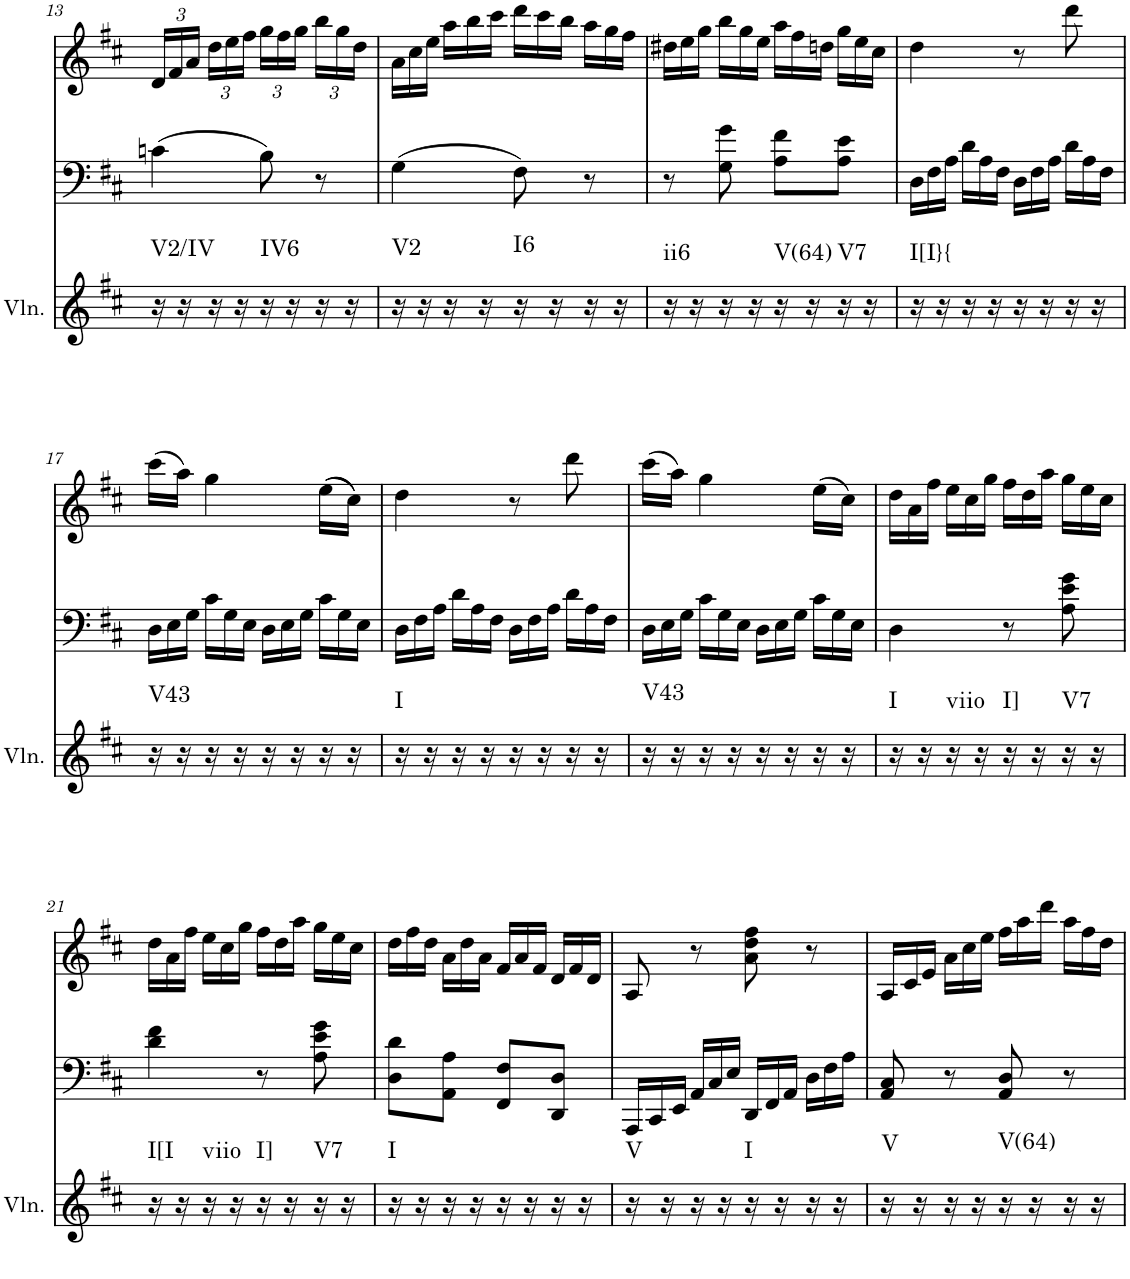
**kern	**harte	**kern	**kern
*part3	*part3	*part2	*part1
*staff3	*	*staff2	*staff1
*I"Violin	*	*I"Piano, unbenannt	*I"Piano, unbenannt
*I'Vln.	*	*I'Pno	*I'Pno
!!LO:PB:g=z
*clefG2	*	*clefG2	*clefG2
*k[f#c#]	*	*k[f#c#]	*k[f#c#]
*M2/4	*	*M2/4	*M2/4
*	*	*	*Xbrackettup
=13	=13	=13	=13
!	!LO:H:kt=V2/IV	!	!
16r	N	(4cn\	24d/LL
.	.	.	24f#/
16r	.	.	.
.	.	.	24a/JJ
16r	.	.	24dd\LL
.	.	.	24ee\
16r	.	.	.
.	.	.	24ff#\JJ
!	!LO:H:kt=IV6	!	!
16r	N	8B\)	24gg\LL
.	.	.	24ff#\
16r	.	.	.
.	.	.	24gg\JJ
16r	.	8r	24bb\LL
.	.	.	24gg\
16r	.	.	.
.	.	.	24dd\JJ
=14	=14	=14	=14
*	*	*	*Xtuplet
!	!LO:H:kt=V2	!	!
16r	N	(4G\	24a\LL
.	.	.	24cc#\
16r	.	.	.
.	.	.	24ee\JJ
16r	.	.	24aa\LL
.	.	.	24bb\
16r	.	.	.
.	.	.	24ccc#\JJ
!	!LO:H:kt=I6	!	!
16r	N	8F#\)	24ddd\LL
.	.	.	24ccc#\
16r	.	.	.
.	.	.	24bb\JJ
16r	.	8r	24aa\LL
.	.	.	24gg\
16r	.	.	.
.	.	.	24ff#\JJ
=15	=15	=15	=15
!	!LO:H:kt=ii6	!	!
16r	N	8r	24dd#X\LL
.	.	.	24ee\
16r	.	.	.
.	.	.	24gg\JJ
16r	.	8G\ 8g\	24bb\LL
.	.	.	24gg\
16r	.	.	.
.	.	.	24ee\JJ
!	!LO:H:kt=V(64)	!	!
16r	N	8A\ 8f#\L	24aa\LL
.	.	.	24ff#\
16r	.	.	.
.	.	.	24ddn\JJ
!	!LO:H:kt=V7	!	!
16r	N	8A\ 8e\J	24gg\LL
.	.	.	24ee\
16r	.	.	.
.	.	.	24cc#\JJ
=16	=16	=16	=16
*	*	*Xtuplet	*
!	!LO:H:kt=I[I}{	!	!
16r	N	24D\LL	4dd\
.	.	24F#\	.
16r	.	.	.
.	.	24A\JJ	.
16r	.	24d\LL	.
.	.	24A\	.
16r	.	.	.
.	.	24F#\JJ	.
16r	.	24D\LL	8r
.	.	24F#\	.
16r	.	.	.
.	.	24A\JJ	.
16r	.	24d\LL	8ddd\
.	.	24A\	.
16r	.	.	.
.	.	24F#\JJ	.
!!LO:LB:g=z
=17	=17	=17	=17
!	!LO:H:kt=V43	!	!
16r	N	24D\LL	(16ccc#\LL
.	.	24E\	.
16r	.	.	16aa\JJ)
.	.	24G\JJ	.
16r	.	24c#\LL	4gg\
.	.	24G\	.
16r	.	.	.
.	.	24E\JJ	.
16r	.	24D\LL	.
.	.	24E\	.
16r	.	.	.
.	.	24G\JJ	.
16r	.	24c#\LL	((16ee\LL
.	.	24G\	.
16r	.	.	16cc#\JJ))
.	.	24E\JJ	.
=18	=18	=18	=18
!	!LO:H:kt=I	!	!
16r	N	24D\LL	4dd\
.	.	24F#\	.
16r	.	.	.
.	.	24A\JJ	.
16r	.	24d\LL	.
.	.	24A\	.
16r	.	.	.
.	.	24F#\JJ	.
16r	.	24D\LL	8r
.	.	24F#\	.
16r	.	.	.
.	.	24A\JJ	.
16r	.	24d\LL	8ddd\
.	.	24A\	.
16r	.	.	.
.	.	24F#\JJ	.
=19	=19	=19	=19
!	!LO:H:kt=V43	!	!
16r	N	24D\LL	(16ccc#\LL
.	.	24E\	.
16r	.	.	16aa\JJ)
.	.	24G\JJ	.
16r	.	24c#\LL	4gg\
.	.	24G\	.
16r	.	.	.
.	.	24E\JJ	.
16r	.	24D\LL	.
.	.	24E\	.
16r	.	.	.
.	.	24G\JJ	.
16r	.	24c#\LL	(16ee\LL
.	.	24G\	.
16r	.	.	16cc#\JJ)
.	.	24E\JJ	.
=20	=20	=20	=20
!	!LO:H:kt=I	!	!
16r	N	4D\	24dd\LL
.	.	.	24a\
16r	.	.	.
.	.	.	24ff#\JJ
!	!LO:H:kt=viio	!	!
16r	N	.	24ee\LL
.	.	.	24cc#\
16r	.	.	.
.	.	.	24gg\JJ
!	!LO:H:kt=I]	!	!
16r	N	8r	24ff#\LL
.	.	.	24dd\
16r	.	.	.
.	.	.	24aa\JJ
!	!LO:H:kt=V7	!	!
16r	N	8A\ 8e\ 8g\	24gg\LL
.	.	.	24ee\
16r	.	.	.
.	.	.	24cc#\JJ
!!LO:LB:g=z
=21	=21	=21	=21
!	!LO:H:kt=I[I	!	!
16r	N	4d\ 4f#\	24dd\LL
.	.	.	24a\
16r	.	.	.
.	.	.	24ff#\JJ
!	!LO:H:kt=viio	!	!
16r	N	.	24ee\LL
.	.	.	24cc#\
16r	.	.	.
.	.	.	24gg\JJ
!	!LO:H:kt=I]	!	!
16r	N	8r	24ff#\LL
.	.	.	24dd\
16r	.	.	.
.	.	.	24aa\JJ
!	!LO:H:kt=V7	!	!
16r	N	8A\ 8e\ 8g\	24gg\LL
.	.	.	24ee\
16r	.	.	.
.	.	.	24cc#\JJ
=22	=22	=22	=22
!	!LO:H:kt=I	!	!
16r	N	8D\ 8d\L	24dd\LL
.	.	.	24ff#\
16r	.	.	.
.	.	.	24dd\JJ
16r	.	8AA\ 8A\J	24a\LL
.	.	.	24dd\
16r	.	.	.
.	.	.	24a\JJ
16r	.	8FF#/ 8F#/L	24f#/LL
.	.	.	24a/
16r	.	.	.
.	.	.	24f#/JJ
16r	.	8DD/ 8D/J	24d/LL
.	.	.	24f#/
16r	.	.	.
.	.	.	24d/JJ
=23	=23	=23	=23
!	!LO:H:kt=V	!	!
16r	N	24AAA/LL	8A/
.	.	24CC#/	.
16r	.	.	.
.	.	24EE/JJ	.
16r	.	24AA/LL	8r
.	.	24C#/	.
16r	.	.	.
.	.	24E/JJ	.
!	!LO:H:kt=I	!	!
16r	N	24DD/LL	8a\ 8dd\ 8ff#\
.	.	24FF#/	.
16r	.	.	.
.	.	24AA/JJ	.
16r	.	24D\LL	8r
.	.	24F#\	.
16r	.	.	.
.	.	24A\JJ	.
=24	=24	=24	=24
!	!LO:H:kt=V	!	!
16r	N	8AA/ 8C#/	24A/LL
.	.	.	24c#/
16r	.	.	.
.	.	.	24e/JJ
16r	.	8r	24a\LL
.	.	.	24cc#\
16r	.	.	.
.	.	.	24ee\JJ
!	!LO:H:kt=V(64)	!	!
16r	N	8AA/ 8D/	24ff#\LL
.	.	.	24aa\
16r	.	.	.
.	.	.	24ddd\JJ
16r	.	8r	24aa\LL
.	.	.	24ff#\
16r	.	.	.
.	.	.	24dd\JJ
=	=	=	=
*-	*-	*-	*-
